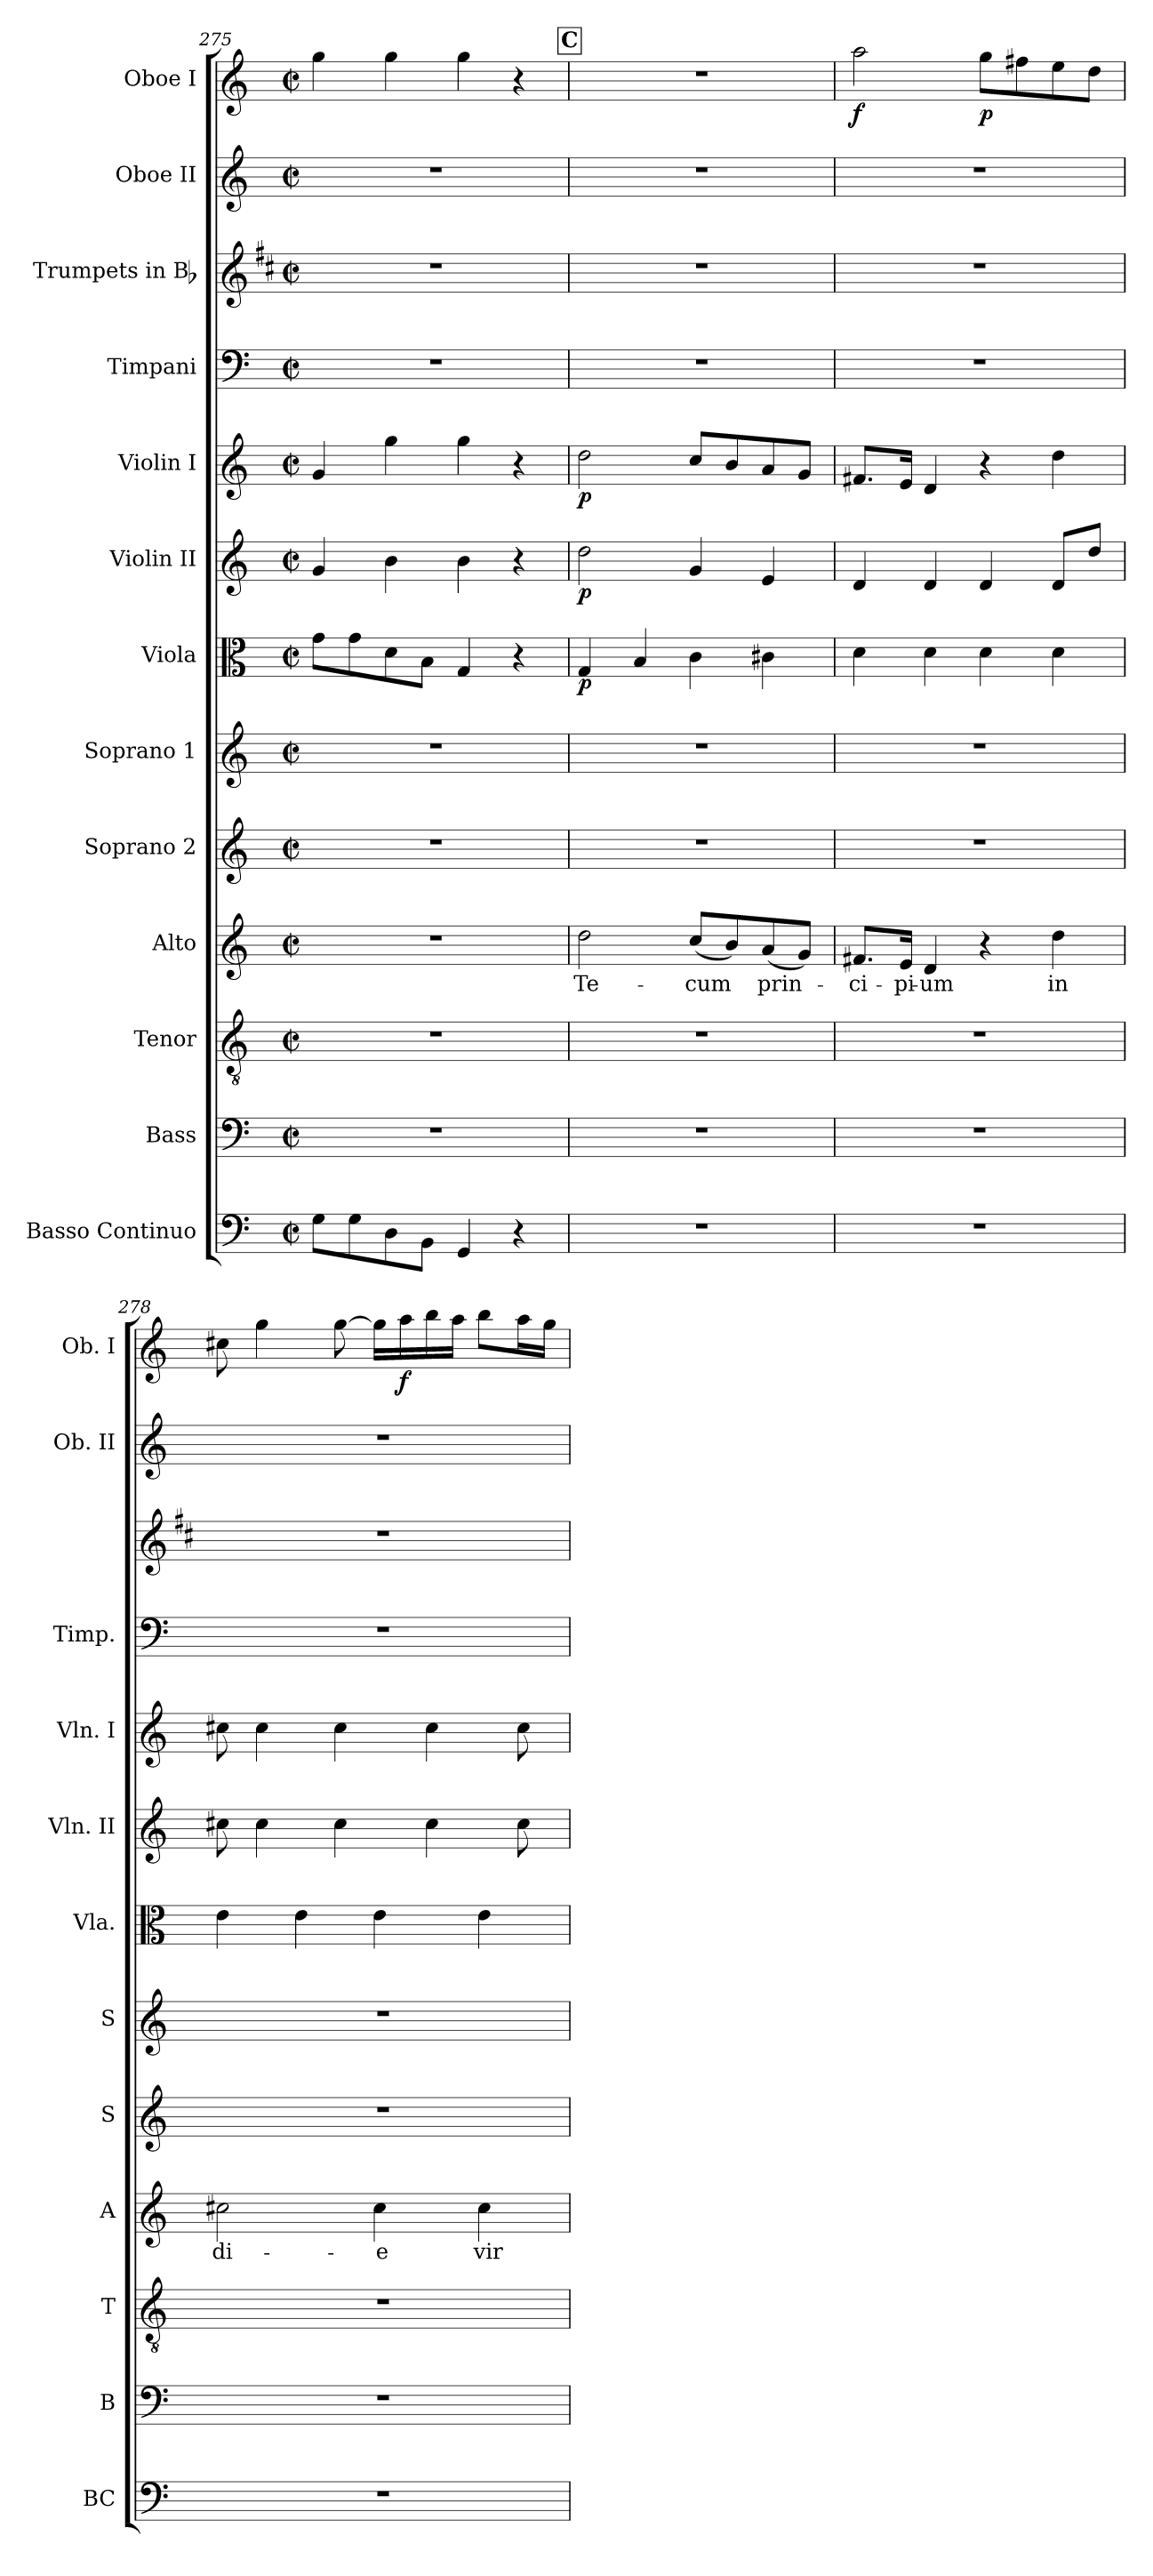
**kern	**kern	**kern	**kern	**text	**kern	**kern	**kern	**dynam	**kern	**dynam	**kern	**dynam	**kern	**kern	**kern	**kern	**dynam
*part13	*part12	*part11	*part10	*part10	*part9	*part8	*part7	*part7	*part6	*part6	*part5	*part5	*part4	*part3	*part2	*part1	*part1
*staff13	*staff12	*staff11	*staff10	*staff10	*staff9	*staff8	*staff7	*staff7	*staff6	*staff6	*staff5	*staff5	*staff4	*staff3	*staff2	*staff1	*staff1
*I"Basso Continuo	*I"Bass	*I"Tenor	*I"Alto	*	*I"Soprano 2	*I"Soprano 1	*I"Viola	*	*I"Violin II	*	*I"Violin I	*	*I"Timpani	*I"Trumpets in Bb	*I"Oboe II	*I"Oboe I	*
*I'BC	*I'B	*I'T	*I'A	*	*I'S	*I'S	*I'Vla.	*	*I'Vln. II	*	*I'Vln. I	*	*I'Timp.	*	*I'Ob. II	*I'Ob. I	*
*clefF4	*clefF4	*clefGv2	*clefG2	*	*clefG2	*clefG2	*clefC3	*	*clefG2	*	*clefG2	*	*clefF4	*clefG2	*clefG2	*clefG2	*
*	*	*	*	*	*	*	*	*	*	*	*	*	*	*ITrd1c2	*	*	*
*k[]	*k[]	*k[]	*k[]	*	*k[]	*k[]	*k[]	*	*k[]	*	*k[]	*	*k[]	*k[]	*k[]	*k[]	*
*C:	*C:	*C:	*C:	*	*C:	*C:	*C:	*	*C:	*	*C:	*	*C:	*C:	*C:	*C:	*
*M2/2	*M2/2	*M2/2	*M2/2	*	*M2/2	*M2/2	*M2/2	*	*M2/2	*	*M2/2	*	*M2/2	*M2/2	*M2/2	*M2/2	*
*met(c|)	*met(c|)	*met(c|)	*met(c|)	*	*met(c|)	*met(c|)	*met(c|)	*	*met(c|)	*	*met(c|)	*	*met(c|)	*met(c|)	*met(c|)	*met(c|)	*
=275	=275	=275	=275	=275	=275	=275	=275	=275	=275	=275	=275	=275	=275	=275	=275	=275	=275
8G\L	1r	1r	1r	.	1r	1r	8g\L	.	4g/	.	4g/	.	1r	1r	1r	4gg\	.
8G\	.	.	.	.	.	.	8g\	.	.	.	.	.	.	.	.	.	.
8D\	.	.	.	.	.	.	8d\	.	4b\	.	4gg\	.	.	.	.	4gg\	.
8BB\J	.	.	.	.	.	.	8B\J	.	.	.	.	.	.	.	.	.	.
4GG/	.	.	.	.	.	.	4G/	.	4b\	.	4gg\	.	.	.	.	4gg\	.
4r	.	.	.	.	.	.	4r	.	4r	.	4r	.	.	.	.	4r	.
!!LO:REH:place=s1:a:B:fs=14:t=C
=276	=276	=276	=276	=276	=276	=276	=276	=276	=276	=276	=276	=276	=276	=276	=276	=276	=276
!	!	!	!	!LO:LY:b	!	!	!	!LO:DY:b	!	!LO:DY:b	!	!LO:DY:b	!	!	!	!	!
1r	1r	1r	2dd\	Te-	1r	1r	4G/	p	2dd\	p	2dd\	p	1r	1r	1r	1r	.
.	.	.	.	.	.	.	4B/	.	.	.	.	.	.	.	.	.	.
!	!	!	!	!LO:LY:b	!	!	!	!	!	!	!	!	!	!	!	!	!
.	.	.	(<8cc/L	-cum	.	.	4c\	.	4g/	.	8cc/L	.	.	.	.	.	.
.	.	.	8b/)	.	.	.	.	.	.	.	8b/	.	.	.	.	.	.
!	!	!	!	!LO:LY:b	!	!	!	!	!	!	!	!	!	!	!	!	!
.	.	.	(<8a/	prin-	.	.	4c#X\	.	4e/	.	8a/	.	.	.	.	.	.
.	.	.	8g/J)	.	.	.	.	.	.	.	8g/J	.	.	.	.	.	.
!!LO:LB:g=z
=277	=277	=277	=277	=277	=277	=277	=277	=277	=277	=277	=277	=277	=277	=277	=277	=277	=277
!	!	!	!	!LO:LY:b	!	!	!	!	!	!	!	!	!	!	!	!	!LO:DY:b
1r	1r	1r	8.f#X/L	-ci-	1r	1r	4d\	.	4d/	.	8.f#X/L	.	1r	1r	1r	2aa\	f
!	!	!	!	!LO:LY:b	!	!	!	!	!	!	!	!	!	!	!	!	!
.	.	.	16e/Jk	-pi-	.	.	.	.	.	.	16e/Jk	.	.	.	.	.	.
!	!	!	!	!LO:LY:b	!	!	!	!	!	!	!	!	!	!	!	!	!
.	.	.	4d/	-um	.	.	4d\	.	4d/	.	4d/	.	.	.	.	.	.
!	!	!	!	!	!	!	!	!	!	!	!	!	!	!	!	!	!LO:DY:b
.	.	.	4r	.	.	.	4d\	.	4d/	.	4r	.	.	.	.	8gg\L	p
.	.	.	.	.	.	.	.	.	.	.	.	.	.	.	.	8ff#X\	.
!	!	!	!	!LO:LY:b	!	!	!	!	!	!	!	!	!	!	!	!	!
.	.	.	4dd\	in	.	.	4d\	.	8d/L	.	4dd\	.	.	.	.	8ee\	.
.	.	.	.	.	.	.	.	.	8dd/J	.	.	.	.	.	.	8dd\J	.
=278	=278	=278	=278	=278	=278	=278	=278	=278	=278	=278	=278	=278	=278	=278	=278	=278	=278
!	!	!	!	!LO:LY:b	!	!	!	!	!	!	!	!	!	!	!	!	!
1r	1r	1r	2cc#X\	di-	1r	1r	4e\	.	8cc#X\	.	8cc#X\	.	1r	1r	1r	8cc#X\	.
.	.	.	.	.	.	.	.	.	4cc#\	.	4cc#\	.	.	.	.	4gg\	.
.	.	.	.	.	.	.	4e\	.	.	.	.	.	.	.	.	.	.
.	.	.	.	.	.	.	.	.	4cc#\	.	4cc#\	.	.	.	.	[8gg\	.
!	!	!	!	!LO:LY:b	!	!	!	!	!	!	!	!	!	!	!	!	!
.	.	.	4cc#\	-e	.	.	4e\	.	.	.	.	.	.	.	.	16gg\LL]	.
!	!	!	!	!	!	!	!	!	!	!	!	!	!	!	!	!	!LO:DY:b
.	.	.	.	.	.	.	.	.	.	.	.	.	.	.	.	16aa\	f
.	.	.	.	.	.	.	.	.	4cc#\	.	4cc#\	.	.	.	.	16bb\	.
.	.	.	.	.	.	.	.	.	.	.	.	.	.	.	.	16aa\JJ	.
!	!	!	!	!LO:LY:b	!	!	!	!	!	!	!	!	!	!	!	!	!
.	.	.	4cc#\	vir-	.	.	4e\	.	.	.	.	.	.	.	.	8bb\L	.
.	.	.	.	.	.	.	.	.	8cc#\	.	8cc#\	.	.	.	.	16aa\L	.
.	.	.	.	.	.	.	.	.	.	.	.	.	.	.	.	16gg\JJ	.
=	=	=	=	=	=	=	=	=	=	=	=	=	=	=	=	=	=
*-	*-	*-	*-	*-	*-	*-	*-	*-	*-	*-	*-	*-	*-	*-	*-	*-	*-
